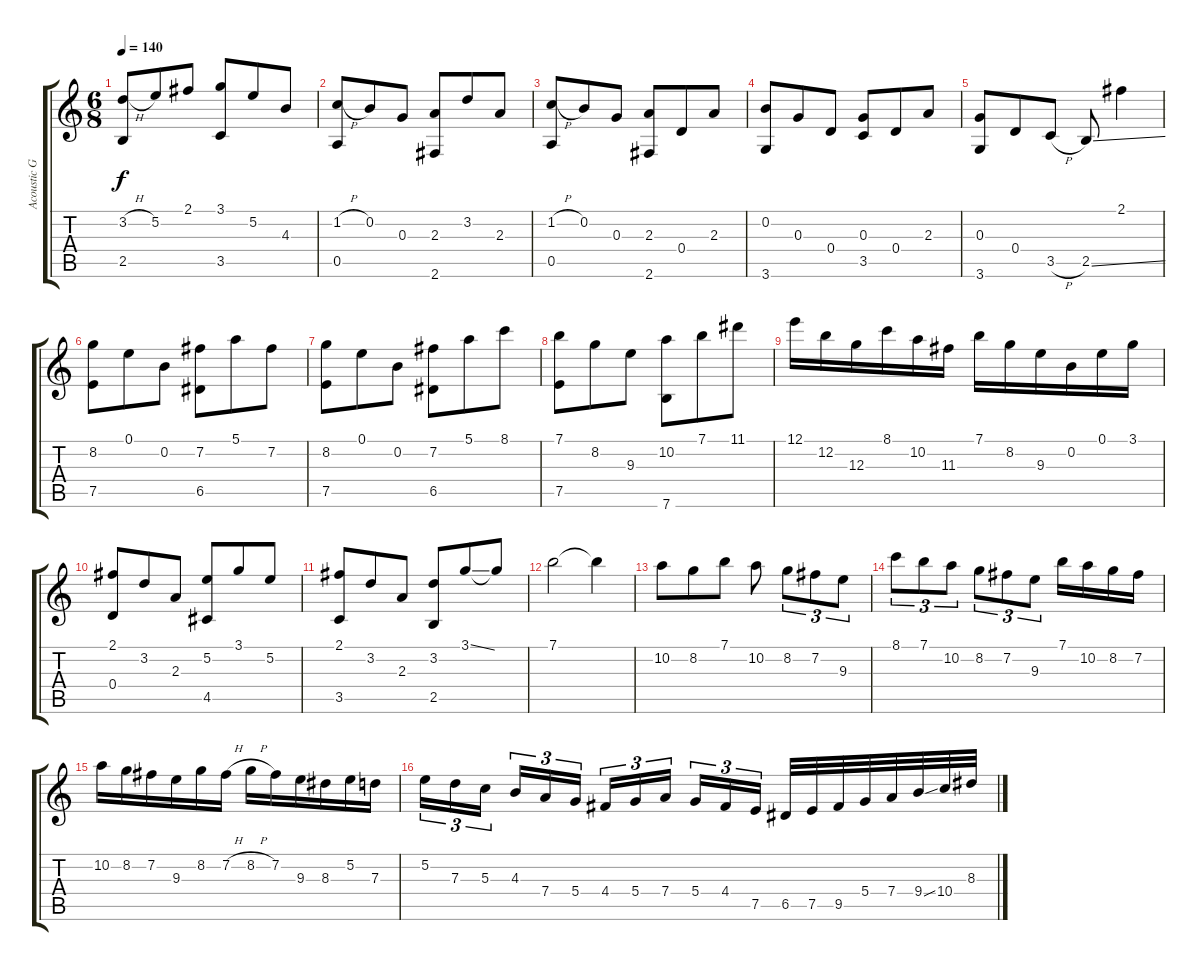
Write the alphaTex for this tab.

\track ("Acoustic Guitar" "Acoustic G") {instrument acousticguitarsteel}
\staff {score tabs}
\tuning (E4 B3 G3 D3 A2 E2) {hide}
\ts (6 8)
\tempo 140
\clef g2
\ks c
(3.2{h} 2.5).8{dy f} 5.2.8 2.1.8 (3.1 3.5).8 5.2.8 4.3.8 |
(1.2{h} 0.5).8 0.2.8 0.3.8 (2.3 2.6).8 3.2.8 2.3.8 |
(1.2{h} 0.5).8 0.2.8 0.3.8 (2.3 2.6).8 0.4.8 2.3.8 |
(0.2 3.6).8 0.3.8 0.4.8 (0.3 3.5).8 0.4.8 2.3.8 |
(0.3 3.6).8 0.4.8 3.5{h}.8 2.5{ss}.8 2.1.4 |
(8.2 7.5).8 0.1.8 0.2.8 (7.2 6.5).8 5.1.8 7.2.8 |
(8.2 7.5).8 0.1.8 0.2.8 (7.2 6.5).8 5.1.8 8.1.8 |
(7.1 7.5).8 8.2.8 9.3.8 (10.2 7.6).8 7.1.8 11.1.8 |
12.1.16 12.2.16 12.3.16 8.1.16 10.2.16 11.3.16 7.1.16 8.2.16 9.3.16 0.2.16 0.1.16 3.1.16 |
(2.1 0.4).8 3.2.8 2.3.8 (5.2 4.5).8 3.1.8 5.2.8 |
(2.1 3.5).8 3.2.8 2.3.8 (3.2 2.5).8 3.1{ss}.8 3.1{t}.8 |
7.1.2 7.1{t}.4 |
10.2.8 8.2.8 7.1.8 10.2.8 8.2.8{tu (3 2)} 7.2.8{tu (3 2)} 9.3.8{tu (3 2)} |
8.1.8{tu (3 2)} 7.1.8{tu (3 2)} 10.2.8{tu (3 2)} 8.2.8{tu (3 2)} 7.2.8{tu (3 2)} 9.3.8{tu (3 2)} 7.1.16 10.2.16 8.2.16 7.2.16 |
10.2.16 8.2.16 7.2.16 9.3.16 8.2.16 7.2{h}.16 8.2{h}.16 7.2.16 9.3.16 8.3.16 5.2.16 7.3.16 |
5.2.16{tu (3 2)} 7.3.16{tu (3 2)} 5.3.16{tu (3 2)} 4.3.16{tu (3 2)} 7.4.16{tu (3 2)} 5.4.16{tu (3 2)} 4.4.16{tu (3 2)} 5.4.16{tu (3 2)} 7.4.16{tu (3 2)} 5.4.16{tu (3 2)} 4.4.16{tu (3 2)} 7.5.16{tu (3 2)} 6.5.32 7.5.32 9.5.32 5.4.32 7.4.32 9.4{ss}.32 10.4.32 8.3.32
